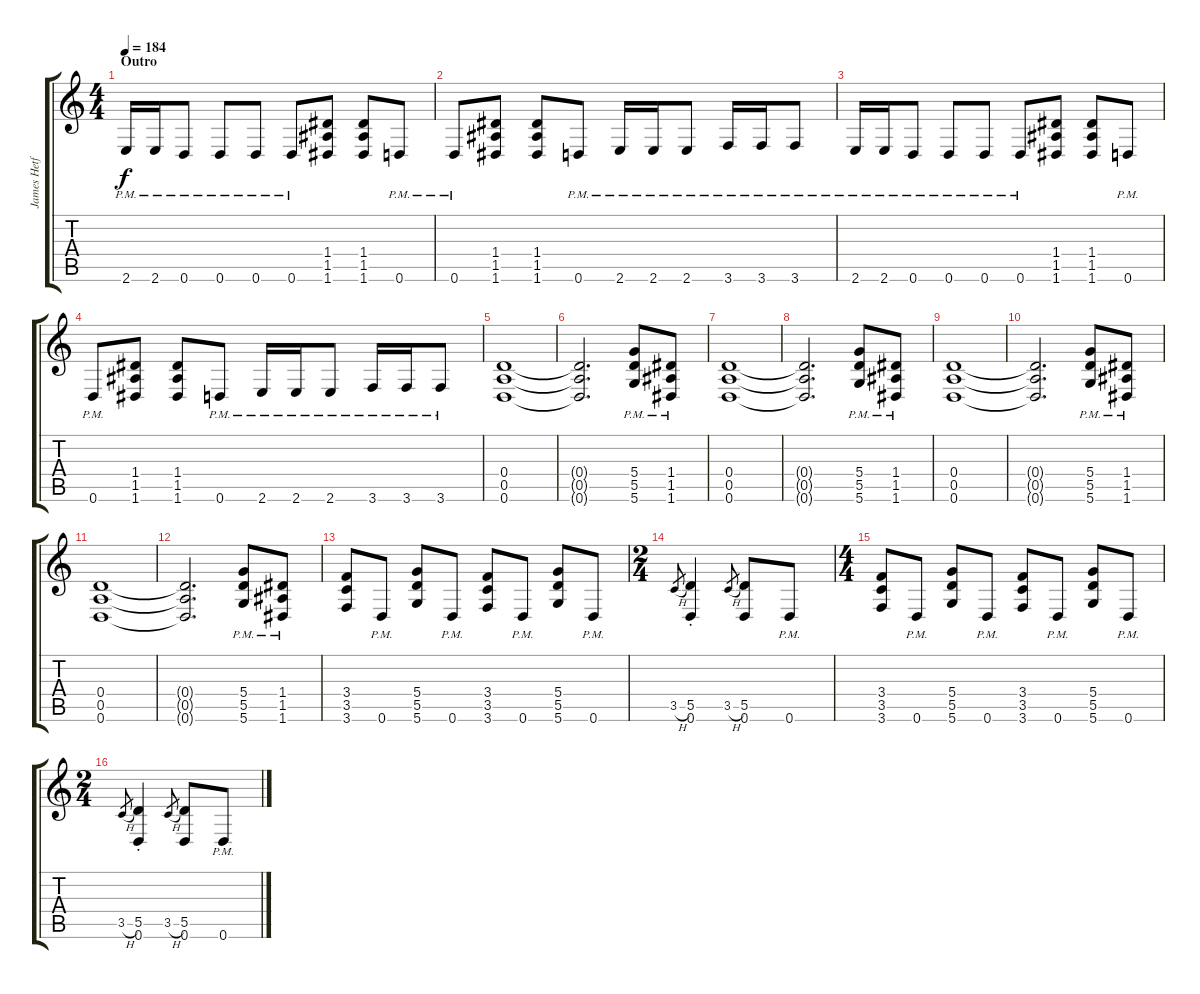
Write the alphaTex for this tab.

\track ("James Hetfield" "James Hetf") {instrument distortionguitar}
\staff {score tabs}
\tuning (E4 B3 G3 D3 A2 D2) {hide}
\ts (4 4)
\section ("" "Outro")
\tempo 184
\clef g2
\ks c
2.6{pm}.16{dy f} 2.6{pm}.16 0.6{pm}.8 0.6{pm}.8 0.6{pm}.8 0.6{pm}.8 (1.4 1.5 1.6).8 (1.4 1.5 1.6).8 0.6{pm}.8 |
0.6{pm}.8 (1.4 1.5 1.6).8 (1.4 1.5 1.6).8 0.6{pm}.8 2.6{pm}.16 2.6{pm}.16 2.6{pm}.8 3.6{pm}.16 3.6{pm}.16 3.6{pm}.8 |
2.6{pm}.16 2.6{pm}.16 0.6{pm}.8 0.6{pm}.8 0.6{pm}.8 0.6{pm}.8 (1.4 1.5 1.6).8 (1.4 1.5 1.6).8 0.6{pm}.8 |
0.6{pm}.8 (1.4 1.5 1.6).8 (1.4 1.5 1.6).8 0.6{pm}.8 2.6{pm}.16 2.6{pm}.16 2.6{pm}.8 3.6{pm}.16 3.6{pm}.16 3.6{pm}.8 |
(0.4 0.5 0.6).1 |
(0.4{t} 0.5{t} 0.6{t}).2{d} (5.4{pm} 5.5{pm} 5.6{pm}).8 (1.4{pm} 1.5{pm} 1.6{pm}).8 |
(0.4 0.5 0.6).1 |
(0.4{t} 0.5{t} 0.6{t}).2{d} (5.4{pm} 5.5{pm} 5.6{pm}).8 (1.4{pm} 1.5{pm} 1.6{pm}).8 |
(0.4 0.5 0.6).1 |
(0.4{t} 0.5{t} 0.6{t}).2{d} (5.4{pm} 5.5{pm} 5.6{pm}).8 (1.4{pm} 1.5{pm} 1.6{pm}).8 |
(0.4 0.5 0.6).1 |
(0.4{t} 0.5{t} 0.6{t}).2{d} (5.4{pm} 5.5{pm} 5.6{pm}).8 (1.4{pm} 1.5{pm} 1.6{pm}).8 |
(3.4 3.5 3.6).8 0.6{pm}.8 (5.4 5.5 5.6).8 0.6{pm}.8 (3.4 3.5 3.6).8 0.6{pm}.8 (5.4 5.5 5.6).8 0.6{pm}.8 |
\ts (2 4)
3.5{h}.8{gr} (5.5{st} 0.6{st}).4 3.5{h}.8{gr} (5.5 0.6).8 0.6{pm}.8 |
\ts (4 4)
(3.4 3.5 3.6).8 0.6{pm}.8 (5.4 5.5 5.6).8 0.6{pm}.8 (3.4 3.5 3.6).8 0.6{pm}.8 (5.4 5.5 5.6).8 0.6{pm}.8 |
\ts (2 4)
3.5{h}.8{gr} (5.5{st} 0.6{st}).4 3.5{h}.8{gr} (5.5 0.6).8 0.6{pm}.8
